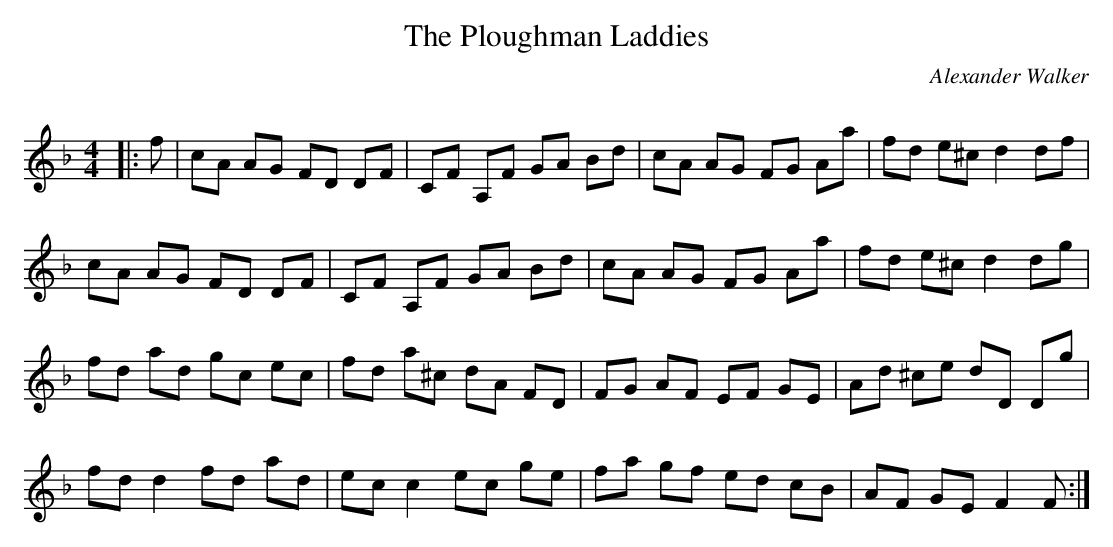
X:1
T: The Ploughman Laddies
C:Alexander Walker
Q: 232
K:F
M:4/4
L:1/8
|:f|cA AG FD DF|CF A,F GA Bd|cA AG FG Aa|fd e^c d2 df|
cA AG FD DF|CF A,F GA Bd|cA AG FG Aa|fd e^c d2 dg|
fd ad gc ec|fd a^c dA FD|FG AF EF GE|Ad ^ce dD Dg|
fd d2 fd ad|ec c2 ec ge|fa gf ed cB|AF GE F2 F:|
